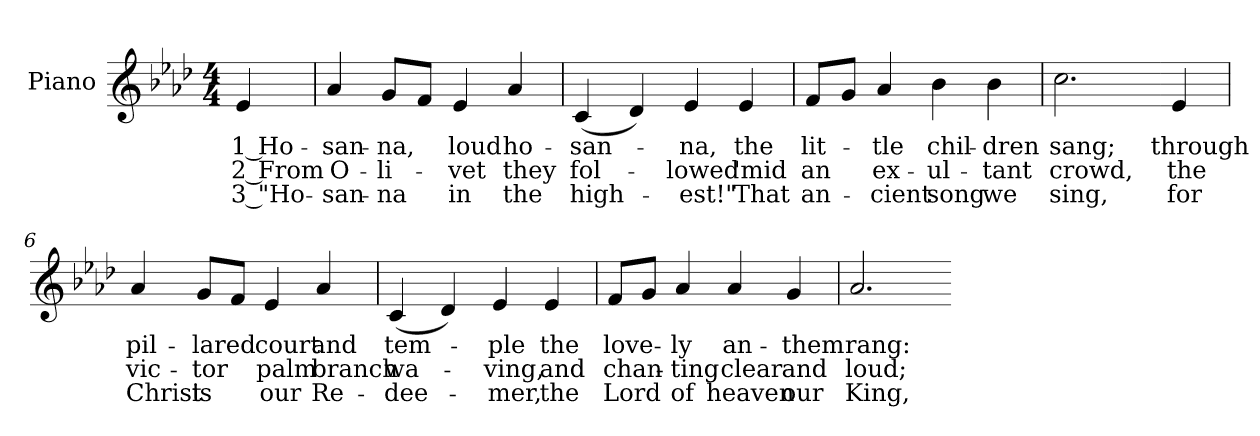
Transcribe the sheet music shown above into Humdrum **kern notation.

**kern	**text	**text	**text
*part1	*part1	*part1	*part1
*staff1	*staff1	*staff1	*staff1
*I"Piano	*	*	*
*I'Pno.	*	*	*
!!LO:PB:g=z
*clefG2	*	*	*
*k[b-e-a-d-]	*	*	*
*A-:	*	*	*
*M4/4	*	*	*
=	=	=	=
!	!LO:LY:b:color=#000000	!LO:LY:b:color=#000000	!LO:LY:b:color=#000000
4e-i/	1 Ho-	2 From	3 "Ho-
=1	=1	=1	=1
!	!LO:LY:b:color=#000000	!LO:LY:b:color=#000000	!LO:LY:b:color=#000000
4a-i/	-san-	O-	-san-
!	!LO:LY:b:color=#000000	!LO:LY:b:color=#000000	!LO:LY:b:color=#000000
8gi/L	-na,	-li-	-na
8fi/J	.	.	.
!	!LO:LY:b:color=#000000	!LO:LY:b:color=#000000	!LO:LY:b:color=#000000
4e-i/	loud	-vet	in
!	!LO:LY:b:color=#000000	!LO:LY:b:color=#000000	!LO:LY:b:color=#000000
4a-i/	ho-	they	the
=2	=2	=2	=2
!	!LO:LY:b:color=#000000	!LO:LY:b:color=#000000	!LO:LY:b:color=#000000
(4ci/	-san-	fol-	high-
4d-i/)	.	.	.
!	!LO:LY:b:color=#000000	!LO:LY:b:color=#000000	!LO:LY:b:color=#000000
4e-i/	-na,	-lowed	-est!"
!	!LO:LY:b:color=#000000	!LO:LY:b:color=#000000	!LO:LY:b:color=#000000
4e-i/	the	'mid	That
=3	=3	=3	=3
!	!LO:LY:b:color=#000000	!LO:LY:b:color=#000000	!LO:LY:b:color=#000000
8fi/L	lit-	an	an-
8gi/J	.	.	.
!	!LO:LY:b:color=#000000	!LO:LY:b:color=#000000	!LO:LY:b:color=#000000
4a-i/	-tle	ex-	-cient
!	!LO:LY:b:color=#000000	!LO:LY:b:color=#000000	!LO:LY:b:color=#000000
4b-i\	chil-	-ul-	song
!	!LO:LY:b:color=#000000	!LO:LY:b:color=#000000	!LO:LY:b:color=#000000
4b-i\	-dren	-tant	we
!!LO:LB:g=z
=4	=4	=4	=4
!	!LO:LY:b:color=#000000	!LO:LY:b:color=#000000	!LO:LY:b:color=#000000
2.cci\	sang;	crowd,	sing,
=5-	=5-	=5-	=5-
!	!LO:LY:b:color=#000000	!LO:LY:b:color=#000000	!LO:LY:b:color=#000000
4e-i/	through	the	for
=6	=6	=6	=6
!	!LO:LY:b:color=#000000	!LO:LY:b:color=#000000	!LO:LY:b:color=#000000
4a-i/	pil-	vic-	Christ
!	!LO:LY:b:color=#000000	!LO:LY:b:color=#000000	!LO:LY:b:color=#000000
8gi/L	-lared	-tor	is
8fi/J	.	.	.
!	!LO:LY:b:color=#000000	!LO:LY:b:color=#000000	!LO:LY:b:color=#000000
4e-i/	court	palm	our
!	!LO:LY:b:color=#000000	!LO:LY:b:color=#000000	!LO:LY:b:color=#000000
4a-i/	and	branch	Re-
=7	=7	=7	=7
!	!LO:LY:b:color=#000000	!LO:LY:b:color=#000000	!LO:LY:b:color=#000000
(4ci/	tem-	wa-	-dee-
4d-i/)	.	.	.
!	!LO:LY:b:color=#000000	!LO:LY:b:color=#000000	!LO:LY:b:color=#000000
4e-i/	-ple	-ving,	-mer,
!	!LO:LY:b:color=#000000	!LO:LY:b:color=#000000	!LO:LY:b:color=#000000
4e-i/	the	and	the
!!LO:LB:g=z
=8	=8	=8	=8
!	!LO:LY:b:color=#000000	!LO:LY:b:color=#000000	!LO:LY:b:color=#000000
8fi/L	love-	chan-	Lord
8gi/J	.	.	.
!	!LO:LY:b:color=#000000	!LO:LY:b:color=#000000	!LO:LY:b:color=#000000
4a-i/	-ly	-ting	of
!	!LO:LY:b:color=#000000	!LO:LY:b:color=#000000	!LO:LY:b:color=#000000
4a-i/	an-	clear	heaven
!	!LO:LY:b:color=#000000	!LO:LY:b:color=#000000	!LO:LY:b:color=#000000
4gi/	-them	and	our
=9	=9	=9	=9
!	!LO:LY:b:color=#000000	!LO:LY:b:color=#000000	!LO:LY:b:color=#000000
2.a-i/	rang:	loud;	King,
=-	=-	=-	=-
*-	*-	*-	*-
